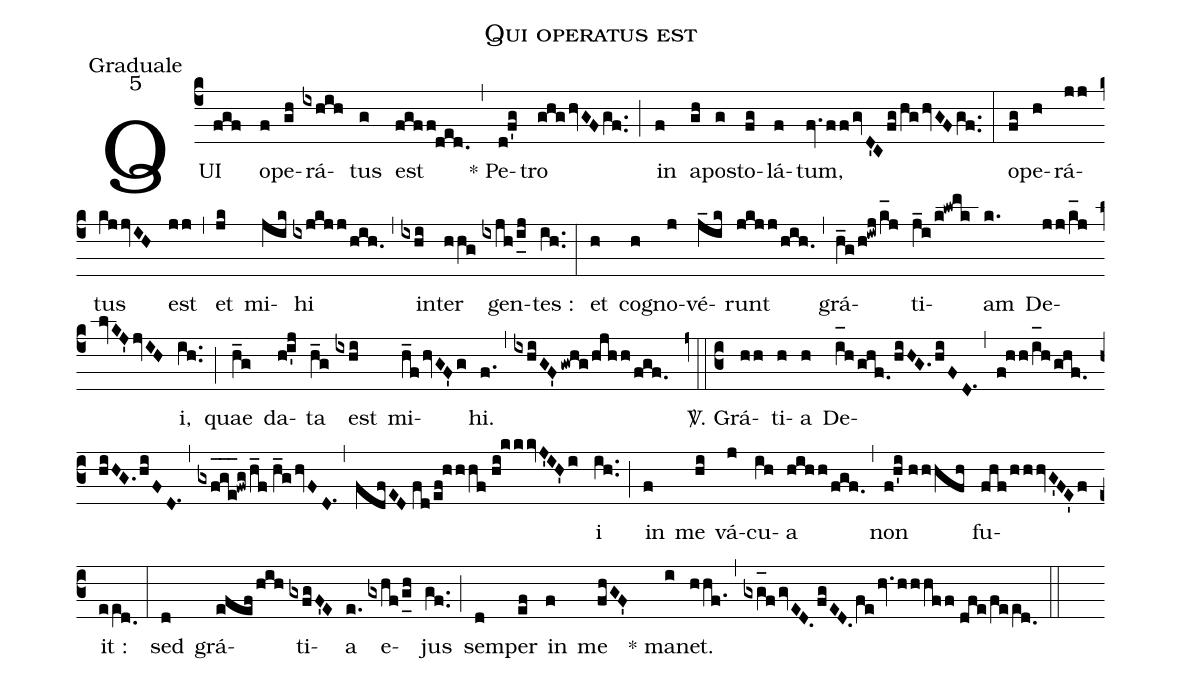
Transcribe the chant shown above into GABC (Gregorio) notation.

name:Qui operatus est;
office-part:Graduale;
mode:5;
%%
(c4) QUI(fgf) o(f)pe(gh)rá(ixhih)tus(g) est(fgff!ded.) (,) * Pe(d!f'g)tro(ghghvGFgf..) (;) in(f) a(gh)po(g)sto(fg)lá(f)tum,(fv.ffgvD'Cfg/hghvGFgf..) (:) o(fg)pe(h)rá(jj)tus(kjjvIH) est(jj) (,) et(jk) mi(jik)hi(ixjkjj/hih.) (,) in(ixhi)ter(hhg) gen(ixjh/i_[uh:l]j)tes :(ih..) (:) et(h) co(h)gno(j)vé(j_ik)runt(jkjj/hih.) (,) <nlba>grá(h_g/h!iwj/k_[hl:1]j)ti(j_i/k!lwmk)am</nlba>(k.) De(jj/k_[hl:1]j//lvKJ'jvIH)i,(ih..) (;) quae(h_g) da(hi'j)ta(h_g) est(ixhi) mi(h_fhvGF'g)hi.(f.) (,) (ixhiGF'gwhg/hjh/!h/fgf.) (z0::c3) <sp>V/</sp>. Grá(hh)ti(h)a(h) De(i_[oh:h]hghf./hiHG.hiFD.1)(,)(f!hh/i_[oh:h]hghf./hiHG.hiFD.1)(,)(gxf_[oh:h]g_[oh:h]e_[oh:h]!fwg/h_f//h_ghvFD.1)(,)(fdfED//fd/ef!hhhf//hi!kkkvJ'IH'i)i(ih..) (;) in(f) me(hi) vá(j)cu(ih)a(hihh/fgf.) (,) non(f!h'i//hhhfh) fu(fhf/hhhvG'FE'f)it :(ee[ll:1]d.0) (:) sed(d) grá(efefhih)ti(gxfgF'E)a(e.) e(gxhf/g_[uh:l]h)jus(gf..) (;) sem(d)per(ef) in(f) me(fhGF') () * ma(i)net.(hhf.) (,) (gxg_[oh:h]fgvED.fgED.fehv.hhhff//dfe/fee[ll:1]d.0) (::)
